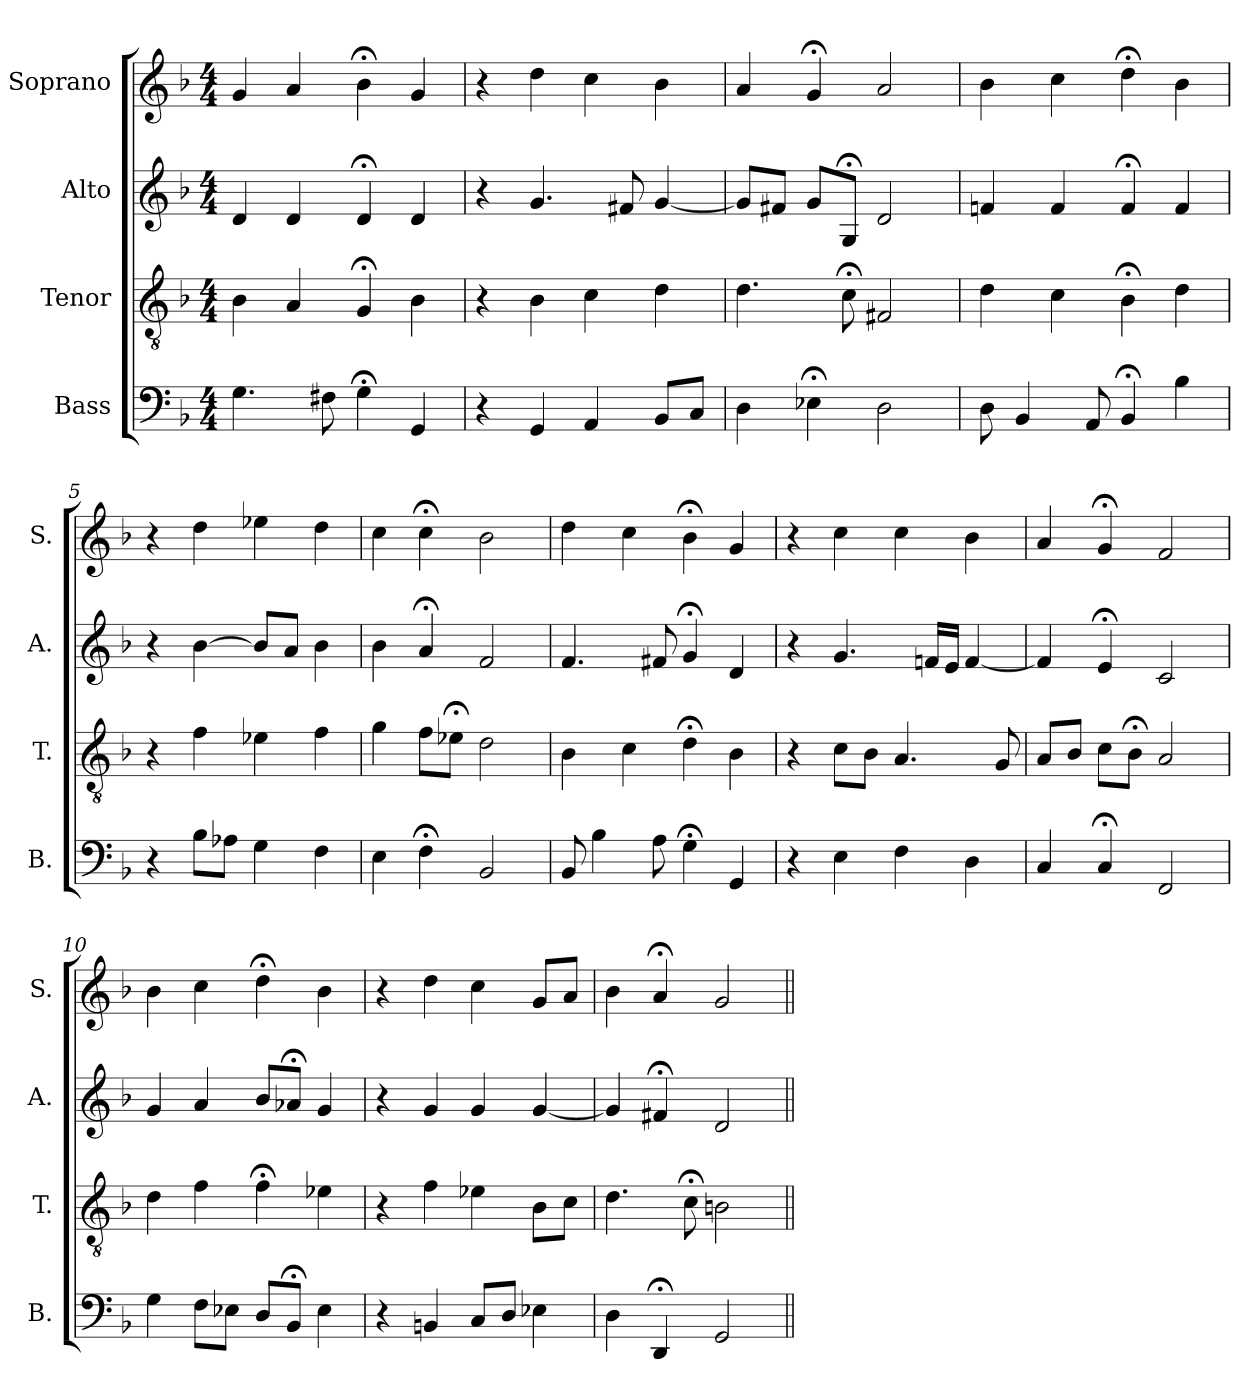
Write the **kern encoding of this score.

**kern	**kern	**kern	**kern
*part4	*part3	*part2	*part1
*staff4	*staff3	*staff2	*staff1
*I"Bass	*I"Tenor	*I"Alto	*I"Soprano
*I'B.	*I'T.	*I'A.	*I'S.
*clefF4	*clefGv2	*clefG2	*clefG2
*	*ITrd7c12	*	*
*k[b-]	*k[b-]	*k[b-]	*k[b-]
*F:	*F:	*F:	*F:
*M4/4	*M4/4	*M4/4	*M4/4
=1	=1	=1	=1
4.G\	4BB-\	4d/	4g/
.	4AA/	4d/	4a/
8F#X\	.	.	.
4G;<\	4GG;</	4d;</	4b-;<\
4GG/	4BB-\	4d/	4g/
=2	=2	=2	=2
4r	4r	4r	4r
4GG/	4BB-\	4.g/	4dd\
4AA/	4C\	.	4cc\
.	.	8f#X/	.
8BB-/L	4D\	[4g/	4b-\
8C/J	.	.	.
=3	=3	=3	=3
4D\	4.D\	8g/L]	4a/
.	.	8f#X/J	.
4E-X;<\	.	8g/L	4g;</
.	8C;<\	8G;</J	.
2D\	2FF#X/	2d/	2a/
=4	=4	=4	=4
8D\	4D\	4fn/	4b-\
4BB-/	.	.	.
.	4C\	4f/	4cc\
8AA/	.	.	.
4BB-;</	4BB-;<\	4f;</	4dd;<\
4B-\	4D\	4f/	4b-\
=5	=5	=5	=5
4r	4r	4r	4r
8B-\L	4F\	[4b-\	4dd\
8A-X\J	.	.	.
4G\	4E-X\	8b-/L]	4ee-X\
.	.	8a/J	.
4F\	4F\	4b-\	4dd\
!!LO:LB:g=z
=6	=6	=6	=6
4E\	4G\	4b-\	4cc\
4F;<\	8F\L	4a;</	4cc;<\
.	8E-X;<\J	.	.
2BB-/	2D\	2f/	2b-\
=7	=7	=7	=7
8BB-/	4BB-\	4.f/	4dd\
4B-\	.	.	.
.	4C\	.	4cc\
8A\	.	8f#X/	.
4G;<\	4D;<\	4g;</	4b-;<\
4GG/	4BB-\	4d/	4g/
=8	=8	=8	=8
4r	4r	4r	4r
4E\	8C\L	4.g/	4cc\
.	8BB-\J	.	.
4F\	4.AA/	.	4cc\
.	.	16fn/LL	.
.	.	16e/JJ	.
4D\	.	[4f/	4b-\
.	8GG/	.	.
!!LO:PB:g=z
=9	=9	=9	=9
4C/	8AA/L	4f/]	4a/
.	8BB-/J	.	.
4C;</	8C\L	4e;</	4g;</
.	8BB-;<\J	.	.
2FF/	2AA/	2c/	2f/
=10	=10	=10	=10
4G\	4D\	4g/	4b-\
8F\L	4F\	4a/	4cc\
8E-X\J	.	.	.
8D/L	4F;<\	8b-/L	4dd;<\
8BB-;</J	.	8a-X;</J	.
4E-\	4E-X\	4g/	4b-\
=11	=11	=11	=11
4r	4r	4r	4r
4BBn/	4F\	4g/	4dd\
8C/L	4E-X\	4g/	4cc\
8D/J	.	.	.
4E-X\	8BB-\L	[4g/	8g/L
.	8C\J	.	8a/J
=12	=12	=12	=12
4D\	4.D\	4g/]	4b-\
4DD;</	.	4f#X;</	4a;</
.	8C;<\	.	.
2GG/	2BBn\	2d/	2g/
=||	=||	=||	=||
*-	*-	*-	*-
